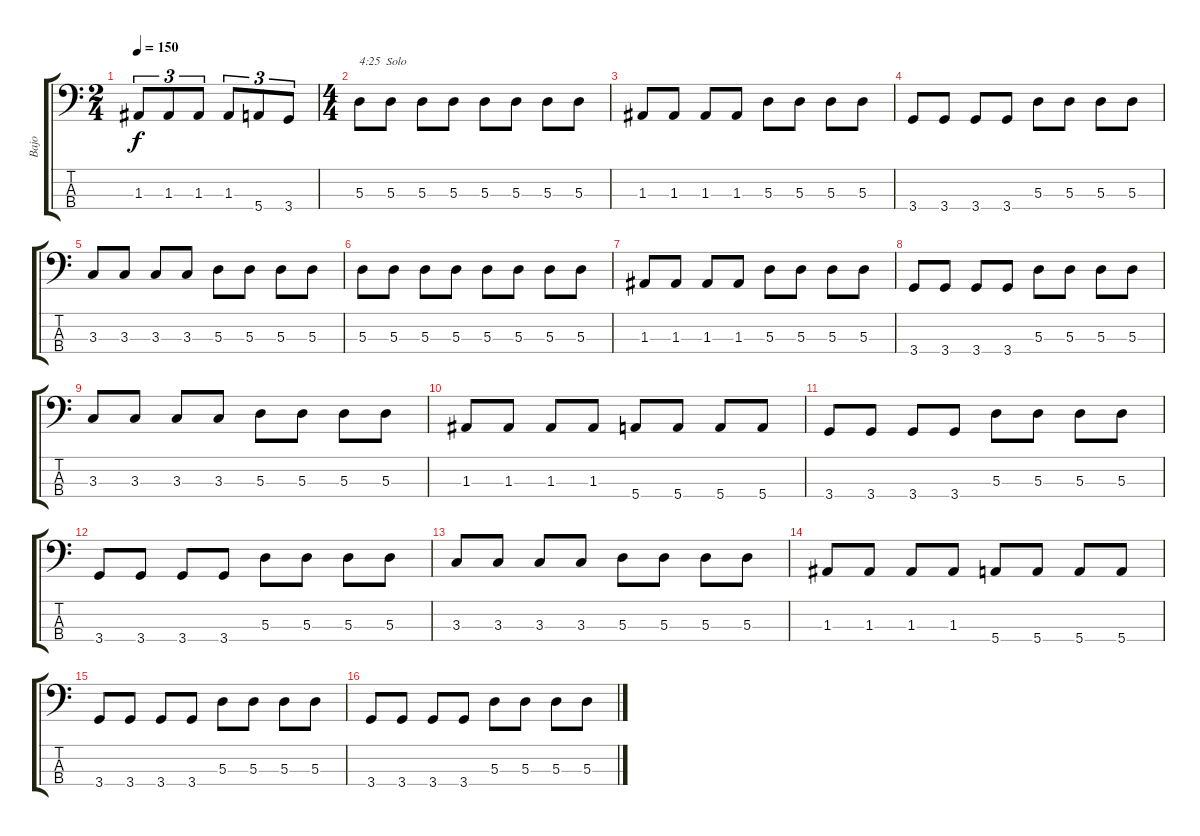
\track ("Bajo" "Bajo") {instrument electricbassfinger}
\staff {score tabs}
\tuning (G2 D2 A1 E1) {hide}
\ts (2 4)
\tempo 150
\clef f4
\ks c
1.3.8{tu (3 2) dy f} 1.3.8{tu (3 2)} 1.3.8{tu (3 2)} 1.3.8{tu (3 2)} 5.4.8{tu (3 2)} 3.4.8{tu (3 2)} |
\ts (4 4)
5.3.8{txt "4:25  Solo"} 5.3.8 5.3.8 5.3.8 5.3.8 5.3.8 5.3.8 5.3.8 |
1.3.8 1.3.8 1.3.8 1.3.8 5.3.8 5.3.8 5.3.8 5.3.8 |
3.4.8 3.4.8 3.4.8 3.4.8 5.3.8 5.3.8 5.3.8 5.3.8 |
3.3.8 3.3.8 3.3.8 3.3.8 5.3.8 5.3.8 5.3.8 5.3.8 |
5.3.8 5.3.8 5.3.8 5.3.8 5.3.8 5.3.8 5.3.8 5.3.8 |
1.3.8 1.3.8 1.3.8 1.3.8 5.3.8 5.3.8 5.3.8 5.3.8 |
3.4.8 3.4.8 3.4.8 3.4.8 5.3.8 5.3.8 5.3.8 5.3.8 |
3.3.8 3.3.8 3.3.8 3.3.8 5.3.8 5.3.8 5.3.8 5.3.8 |
1.3.8 1.3.8 1.3.8 1.3.8 5.4.8 5.4.8 5.4.8 5.4.8 |
3.4.8 3.4.8 3.4.8 3.4.8 5.3.8 5.3.8 5.3.8 5.3.8 |
3.4.8 3.4.8 3.4.8 3.4.8 5.3.8 5.3.8 5.3.8 5.3.8 |
3.3.8 3.3.8 3.3.8 3.3.8 5.3.8 5.3.8 5.3.8 5.3.8 |
1.3.8 1.3.8 1.3.8 1.3.8 5.4.8 5.4.8 5.4.8 5.4.8 |
3.4.8 3.4.8 3.4.8 3.4.8 5.3.8 5.3.8 5.3.8 5.3.8 |
3.4.8 3.4.8 3.4.8 3.4.8 5.3.8 5.3.8 5.3.8 5.3.8
